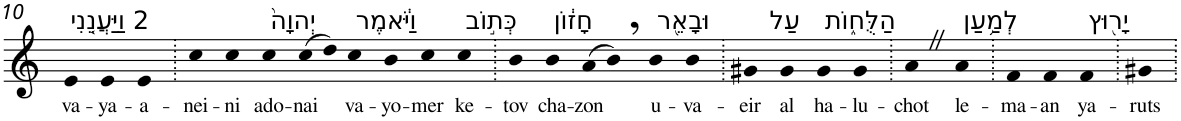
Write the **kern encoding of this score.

**kern	**text
*part1	*part1
*staff1	*staff1
*I"Piano	*
*I'Pno	*
!!LO:PB:g=z
*clefG2	*
*k[]	*
=10	=10
!LO:TX:a:t=2 וַיַּעֲנֵ֤נִי	!
!	!LO:LY:b
4e	va-
!	!LO:LY:b
4e	-ya-
!	!LO:LY:b
4e	-a-
=11.	=11.
!	!LO:LY:b
4cc	-nei-
!	!LO:LY:b
4cc	-ni
!LO:TX:a:t=יְהוָה֙	!
!	!LO:LY:b
4cc	ado-
!	!LO:LY:b
(>8cc	-nai
8dd)	.
!LO:TX:a:t=וַיֹּ֔אמֶר	!
!	!LO:LY:b
4cc	va-
!	!LO:LY:b
4b	-yo-
!	!LO:LY:b
4cc	-mer
!LO:TX:a:t=כְּת֣וֹב	!
!	!LO:LY:b
4cc	ke-
=12.	=12.
!	!LO:LY:b
4b	-tov
!LO:TX:a:t=חָז֔וֹן	!
!	!LO:LY:b
4b	cha-
!	!LO:LY:b
(>8a	-zon
8b,)	.
!LO:TX:a:t=וּבָאֵ֖ר	!
!	!LO:LY:b
4b	u-
!	!LO:LY:b
4b	-va-
=13.	=13.
!	!LO:LY:b
4g#X	-eir
!LO:TX:a:t=עַל	!
!	!LO:LY:b
4g#	al
!LO:TX:a:t=הַלֻּח֑וֹת	!
!	!LO:LY:b
4g#	ha-
!	!LO:LY:b
4g#	-lu-
=14.	=14.
!	!LO:LY:b
4aZ	-chot
!LO:TX:a:t=לְמַ֥עַן	!
!	!LO:LY:b
4a	le-
=15.	=15.
!	!LO:LY:b
4f	-ma-
!	!LO:LY:b
4f	-an
!LO:TX:a:t=יָר֖וּץ	!
!	!LO:LY:b
4f	ya-
=16.	=16.
!	!LO:LY:b
4g#X	-ruts
=.	=.
*-	*-
